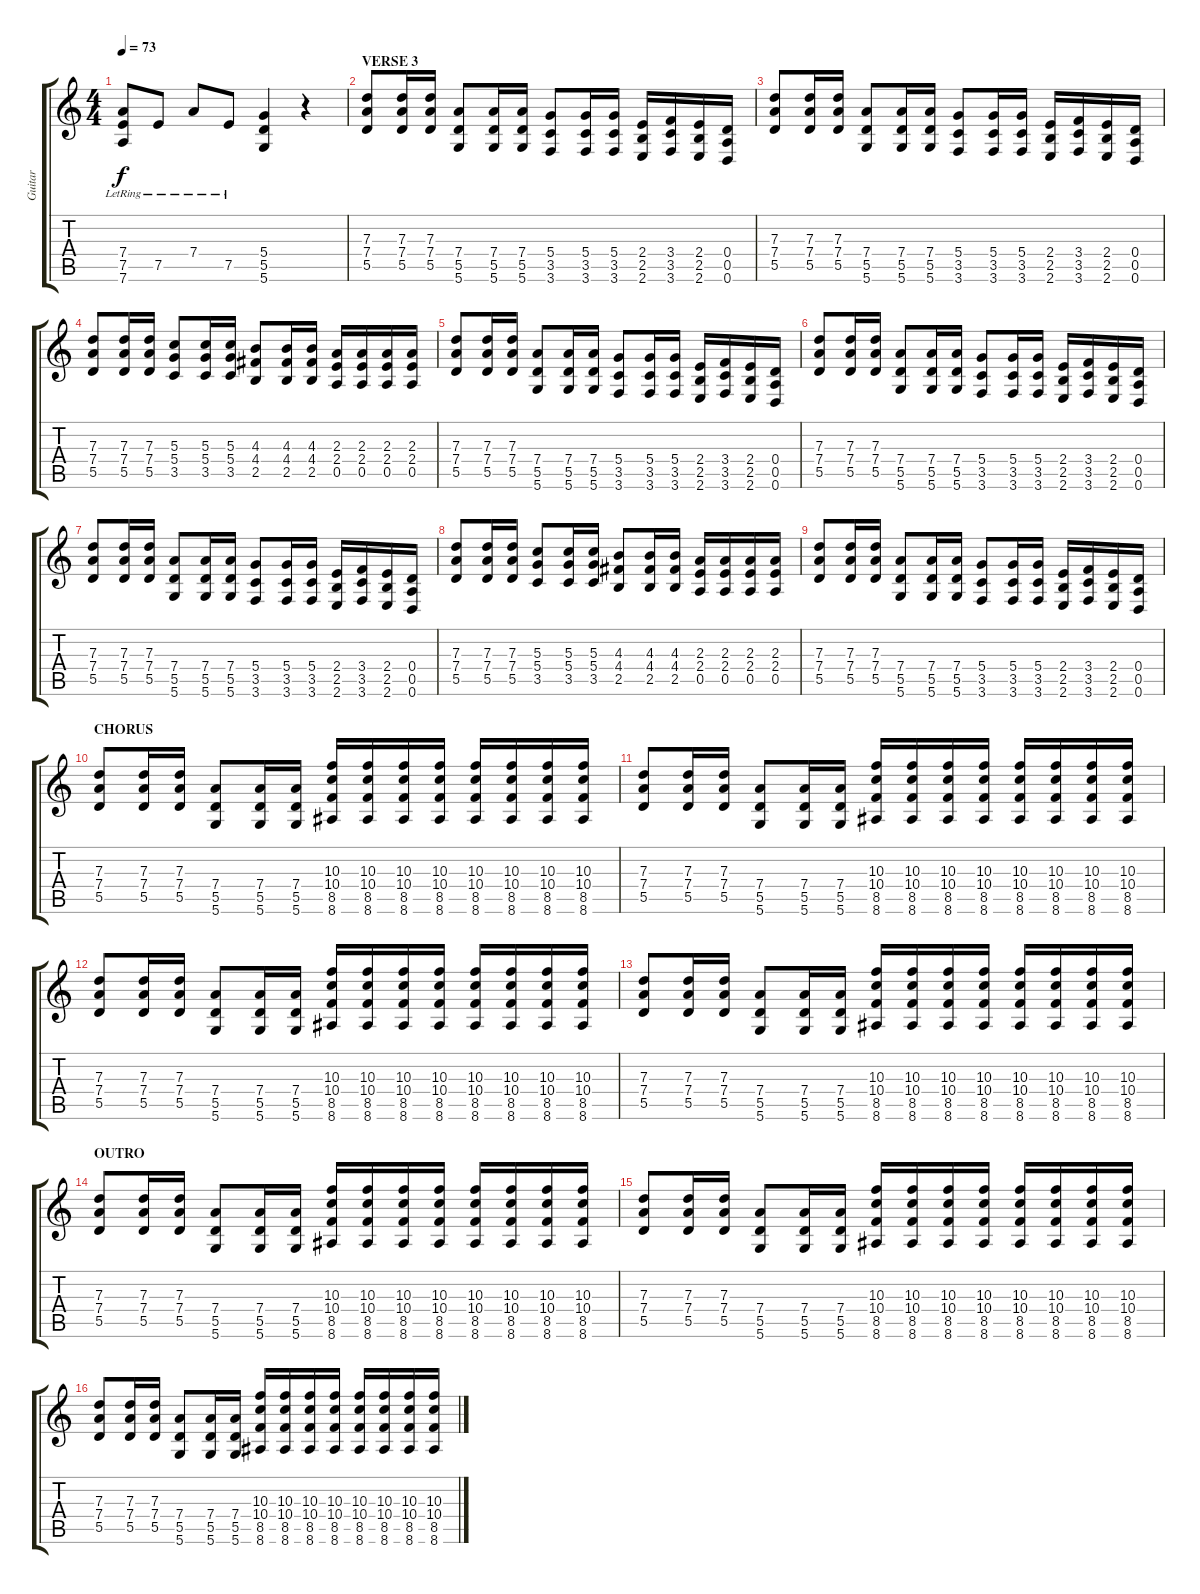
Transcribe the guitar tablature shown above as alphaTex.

\track ("Guitar" "Guitar") {instrument distortionguitar}
\staff {score tabs}
\tuning (E4 B3 G3 D3 A2 D2) {hide}
\ts (4 4)
\tempo 73
\clef g2
\ks c
(7.4{lr} 7.5{lr} 7.6{lr}).8{dy f} 7.5{lr}.8 7.4{lr}.8 7.5{lr}.8 (5.4 5.5 5.6).4 r.4 |
\section ("" "VERSE 3")
(7.3 7.4 5.5).8 (7.3 7.4 5.5).16 (7.3 7.4 5.5).16 (7.4 5.5 5.6).8 (7.4 5.5 5.6).16 (7.4 5.5 5.6).16 (5.4 3.5 3.6).8 (5.4 3.5 3.6).16 (5.4 3.5 3.6).16 (2.4 2.5 2.6).16 (3.4 3.5 3.6).16 (2.4 2.5 2.6).16 (0.4 0.5 0.6).16 |
(7.3 7.4 5.5).8 (7.3 7.4 5.5).16 (7.3 7.4 5.5).16 (7.4 5.5 5.6).8 (7.4 5.5 5.6).16 (7.4 5.5 5.6).16 (5.4 3.5 3.6).8 (5.4 3.5 3.6).16 (5.4 3.5 3.6).16 (2.4 2.5 2.6).16 (3.4 3.5 3.6).16 (2.4 2.5 2.6).16 (0.4 0.5 0.6).16 |
(7.3 7.4 5.5).8 (7.3 7.4 5.5).16 (7.3 7.4 5.5).16 (5.3 5.4 3.5).8 (5.3 5.4 3.5).16 (5.3 5.4 3.5).16 (4.3 4.4 2.5).8 (4.3 4.4 2.5).16 (4.3 4.4 2.5).16 (2.3 2.4 0.5).16 (2.3 2.4 0.5).16 (2.3 2.4 0.5).16 (2.3 2.4 0.5).16 |
(7.3 7.4 5.5).8 (7.3 7.4 5.5).16 (7.3 7.4 5.5).16 (7.4 5.5 5.6).8 (7.4 5.5 5.6).16 (7.4 5.5 5.6).16 (5.4 3.5 3.6).8 (5.4 3.5 3.6).16 (5.4 3.5 3.6).16 (2.4 2.5 2.6).16 (3.4 3.5 3.6).16 (2.4 2.5 2.6).16 (0.4 0.5 0.6).16 |
(7.3 7.4 5.5).8 (7.3 7.4 5.5).16 (7.3 7.4 5.5).16 (7.4 5.5 5.6).8 (7.4 5.5 5.6).16 (7.4 5.5 5.6).16 (5.4 3.5 3.6).8 (5.4 3.5 3.6).16 (5.4 3.5 3.6).16 (2.4 2.5 2.6).16 (3.4 3.5 3.6).16 (2.4 2.5 2.6).16 (0.4 0.5 0.6).16 |
(7.3 7.4 5.5).8 (7.3 7.4 5.5).16 (7.3 7.4 5.5).16 (7.4 5.5 5.6).8 (7.4 5.5 5.6).16 (7.4 5.5 5.6).16 (5.4 3.5 3.6).8 (5.4 3.5 3.6).16 (5.4 3.5 3.6).16 (2.4 2.5 2.6).16 (3.4 3.5 3.6).16 (2.4 2.5 2.6).16 (0.4 0.5 0.6).16 |
(7.3 7.4 5.5).8 (7.3 7.4 5.5).16 (7.3 7.4 5.5).16 (5.3 5.4 3.5).8 (5.3 5.4 3.5).16 (5.3 5.4 3.5).16 (4.3 4.4 2.5).8 (4.3 4.4 2.5).16 (4.3 4.4 2.5).16 (2.3 2.4 0.5).16 (2.3 2.4 0.5).16 (2.3 2.4 0.5).16 (2.3 2.4 0.5).16 |
(7.3 7.4 5.5).8 (7.3 7.4 5.5).16 (7.3 7.4 5.5).16 (7.4 5.5 5.6).8 (7.4 5.5 5.6).16 (7.4 5.5 5.6).16 (5.4 3.5 3.6).8 (5.4 3.5 3.6).16 (5.4 3.5 3.6).16 (2.4 2.5 2.6).16 (3.4 3.5 3.6).16 (2.4 2.5 2.6).16 (0.4 0.5 0.6).16 |
\section ("" "CHORUS")
(7.3 7.4 5.5).8 (7.3 7.4 5.5).16 (7.3 7.4 5.5).16 (7.4 5.5 5.6).8 (7.4 5.5 5.6).16 (7.4 5.5 5.6).16 (10.3 10.4 8.5 8.6).16 (10.3 10.4 8.5 8.6).16 (10.3 10.4 8.5 8.6).16 (10.3 10.4 8.5 8.6).16 (10.3 10.4 8.5 8.6).16 (10.3 10.4 8.5 8.6).16 (10.3 10.4 8.5 8.6).16 (10.3 10.4 8.5 8.6).16 |
(7.3 7.4 5.5).8 (7.3 7.4 5.5).16 (7.3 7.4 5.5).16 (7.4 5.5 5.6).8 (7.4 5.5 5.6).16 (7.4 5.5 5.6).16 (10.3 10.4 8.5 8.6).16 (10.3 10.4 8.5 8.6).16 (10.3 10.4 8.5 8.6).16 (10.3 10.4 8.5 8.6).16 (10.3 10.4 8.5 8.6).16 (10.3 10.4 8.5 8.6).16 (10.3 10.4 8.5 8.6).16 (10.3 10.4 8.5 8.6).16 |
(7.3 7.4 5.5).8 (7.3 7.4 5.5).16 (7.3 7.4 5.5).16 (7.4 5.5 5.6).8 (7.4 5.5 5.6).16 (7.4 5.5 5.6).16 (10.3 10.4 8.5 8.6).16 (10.3 10.4 8.5 8.6).16 (10.3 10.4 8.5 8.6).16 (10.3 10.4 8.5 8.6).16 (10.3 10.4 8.5 8.6).16 (10.3 10.4 8.5 8.6).16 (10.3 10.4 8.5 8.6).16 (10.3 10.4 8.5 8.6).16 |
(7.3 7.4 5.5).8 (7.3 7.4 5.5).16 (7.3 7.4 5.5).16 (7.4 5.5 5.6).8 (7.4 5.5 5.6).16 (7.4 5.5 5.6).16 (10.3 10.4 8.5 8.6).16 (10.3 10.4 8.5 8.6).16 (10.3 10.4 8.5 8.6).16 (10.3 10.4 8.5 8.6).16 (10.3 10.4 8.5 8.6).16 (10.3 10.4 8.5 8.6).16 (10.3 10.4 8.5 8.6).16 (10.3 10.4 8.5 8.6).16 |
\section ("" "OUTRO")
(7.3 7.4 5.5).8 (7.3 7.4 5.5).16 (7.3 7.4 5.5).16 (7.4 5.5 5.6).8 (7.4 5.5 5.6).16 (7.4 5.5 5.6).16 (10.3 10.4 8.5 8.6).16 (10.3 10.4 8.5 8.6).16 (10.3 10.4 8.5 8.6).16 (10.3 10.4 8.5 8.6).16 (10.3 10.4 8.5 8.6).16 (10.3 10.4 8.5 8.6).16 (10.3 10.4 8.5 8.6).16 (10.3 10.4 8.5 8.6).16 |
(7.3 7.4 5.5).8 (7.3 7.4 5.5).16 (7.3 7.4 5.5).16 (7.4 5.5 5.6).8 (7.4 5.5 5.6).16 (7.4 5.5 5.6).16 (10.3 10.4 8.5 8.6).16 (10.3 10.4 8.5 8.6).16 (10.3 10.4 8.5 8.6).16 (10.3 10.4 8.5 8.6).16 (10.3 10.4 8.5 8.6).16 (10.3 10.4 8.5 8.6).16 (10.3 10.4 8.5 8.6).16 (10.3 10.4 8.5 8.6).16 |
(7.3 7.4 5.5).8{volume 0} (7.3 7.4 5.5).16 (7.3 7.4 5.5).16 (7.4 5.5 5.6).8 (7.4 5.5 5.6).16 (7.4 5.5 5.6).16 (10.3 10.4 8.5 8.6).16 (10.3 10.4 8.5 8.6).16 (10.3 10.4 8.5 8.6).16 (10.3 10.4 8.5 8.6).16 (10.3 10.4 8.5 8.6).16 (10.3 10.4 8.5 8.6).16 (10.3 10.4 8.5 8.6).16 (10.3 10.4 8.5 8.6).16
